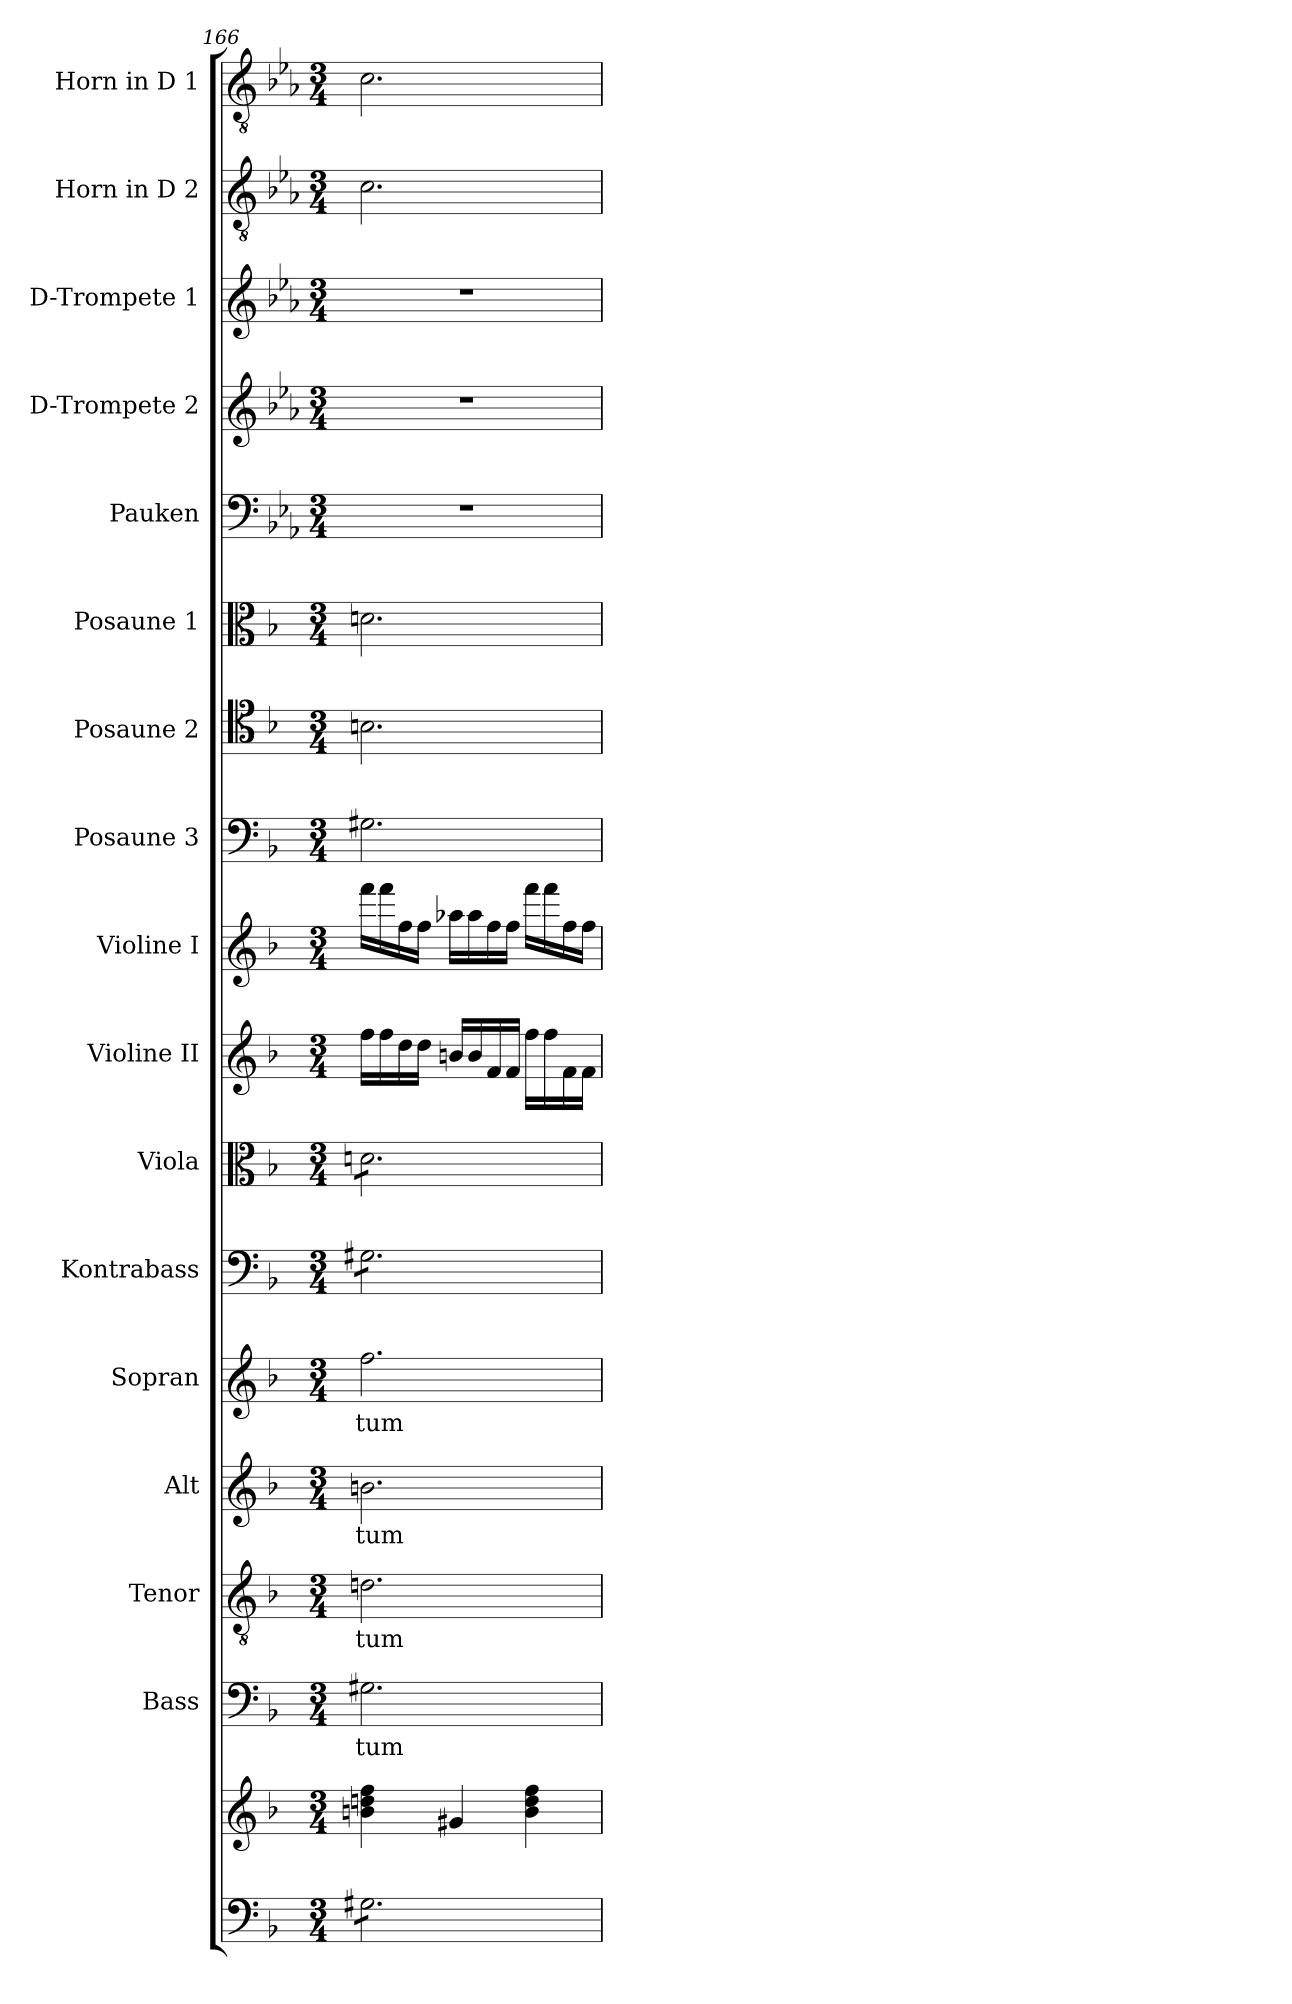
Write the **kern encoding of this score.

**kern	**kern	**kern	**text	**kern	**text	**kern	**text	**kern	**text	**kern	**kern	**kern	**kern	**kern	**kern	**kern	**kern	**kern	**kern	**kern	**kern
*part17	*part17	*part16	*part16	*part15	*part15	*part14	*part14	*part13	*part13	*part12	*part11	*part10	*part9	*part8	*part7	*part6	*part5	*part4	*part3	*part2	*part1
*staff18	*staff17	*staff16	*staff16	*staff15	*staff15	*staff14	*staff14	*staff13	*staff13	*staff12	*staff11	*staff10	*staff9	*staff8	*staff7	*staff6	*staff5	*staff4	*staff3	*staff2	*staff1
*	*	*I"Bass	*	*I"Tenor	*	*I"Alt	*	*I"Sopran	*	*I"Kontrabass	*I"Viola	*I"Violine II	*I"Violine I	*I"Posaune 3	*I"Posaune 2	*I"Posaune 1	*I"Pauken	*I"D-Trompete 2	*I"D-Trompete 1	*I"Horn in D 2	*I"Horn in D 1
*	*	*I'B.	*	*I'T.	*	*I'A.	*	*I'S.	*	*I'Kb.	*I'Vla.	*I'Vl. II	*I'Vl. I	*I'Pos. 3	*I'Pos. 2	*I'Pos. 1	*I'Pk.	*I'D Trp. 2	*I'D Trp. 1	*I'Hrn. 2	*I'Hrn. 1
*clefF4	*clefG2	*clefF4	*	*clefGv2	*	*clefG2	*	*clefG2	*	*clefF4	*clefC3	*clefG2	*clefG2	*clefF4	*clefC4	*clefC3	*clefF4	*clefG2	*clefG2	*clefGv2	*clefGv2
*	*	*	*	*	*	*	*	*	*	*ITrd7c12	*	*	*	*	*	*	*ITrd-1c-2	*ITrd-1c-2	*ITrd-1c-2	*ITrd-1c-2	*ITrd-1c-2
*k[b-]	*k[b-]	*k[b-]	*	*k[b-]	*	*k[b-]	*	*k[b-]	*	*k[b-]	*k[b-]	*k[b-]	*k[b-]	*k[b-]	*k[b-]	*k[b-]	*k[b-]	*k[b-]	*k[b-]	*k[b-]	*k[b-]
*F:	*F:	*F:	*	*F:	*	*F:	*	*F:	*	*F:	*F:	*F:	*F:	*F:	*F:	*F:	*F:	*F:	*F:	*F:	*F:
*M3/4	*M3/4	*M3/4	*	*M3/4	*	*M3/4	*	*M3/4	*	*M3/4	*M3/4	*M3/4	*M3/4	*M3/4	*M3/4	*M3/4	*M3/4	*M3/4	*M3/4	*M3/4	*M3/4
=166	=166	=166	=166	=166	=166	=166	=166	=166	=166	=166	=166	=166	=166	=166	=166	=166	=166	=166	=166	=166	=166
!	!	!	!LO:LY:b	!	!LO:LY:b	!	!LO:LY:b	!	!LO:LY:b	!	!	!	!	!	!	!	!	!	!	!	!
*tremolo	*	*	*	*	*	*	*	*	*	*	*	*	*	*	*	*	*	*	*	*	*
*	*	*	*	*	*	*	*	*	*	*tremolo	*	*	*	*	*	*	*	*	*	*	*
*	*	*	*	*	*	*	*	*	*	*	*tremolo	*	*	*	*	*	*	*	*	*	*
8G#X\L	4bn\ 4ddn\ 4ff\	2.G#X\	-tum	2.dn\	-tum	2.bn\	-tum	2.ff\	-tum	8GG#X\L	8dn\L	16ff\LL	16fff\LL	2.G#X\	2.Bn\	2.dn\	2.r	2.r	2.r	2.d\	2.d\
.	.	.	.	.	.	.	.	.	.	.	.	16ff\	16fff\	.	.	.	.	.	.	.	.
8G#X\	.	.	.	.	.	.	.	.	.	8GG#X\	8dn\	16dd\	16ff\	.	.	.	.	.	.	.	.
.	.	.	.	.	.	.	.	.	.	.	.	16dd\JJ	16ff\JJ	.	.	.	.	.	.	.	.
8G#X\	4g#X/	.	.	.	.	.	.	.	.	8GG#X\	8dn\	16bn/LL	16aa-X\LL	.	.	.	.	.	.	.	.
.	.	.	.	.	.	.	.	.	.	.	.	16b/	16aa-\	.	.	.	.	.	.	.	.
8G#X\	.	.	.	.	.	.	.	.	.	8GG#X\	8dn\	16f/	16ff\	.	.	.	.	.	.	.	.
.	.	.	.	.	.	.	.	.	.	.	.	16f/JJ	16ff\JJ	.	.	.	.	.	.	.	.
8G#X\	4b\ 4dd\ 4ff\	.	.	.	.	.	.	.	.	8GG#X\	8dn\	16ff\LL	16fff\LL	.	.	.	.	.	.	.	.
.	.	.	.	.	.	.	.	.	.	.	.	16ff\	16fff\	.	.	.	.	.	.	.	.
8G#X\J	.	.	.	.	.	.	.	.	.	8GG#X\J	8dn\J	16f\	16ff\	.	.	.	.	.	.	.	.
*	*	*	*	*	*	*	*	*	*	*	*Xtremolo	*	*	*	*	*	*	*	*	*	*
*	*	*	*	*	*	*	*	*	*	*Xtremolo	*	*	*	*	*	*	*	*	*	*	*
*Xtremolo	*	*	*	*	*	*	*	*	*	*	*	*	*	*	*	*	*	*	*	*	*
.	.	.	.	.	.	.	.	.	.	.	.	16f\JJ	16ff\JJ	.	.	.	.	.	.	.	.
=	=	=	=	=	=	=	=	=	=	=	=	=	=	=	=	=	=	=	=	=	=
*-	*-	*-	*-	*-	*-	*-	*-	*-	*-	*-	*-	*-	*-	*-	*-	*-	*-	*-	*-	*-	*-
